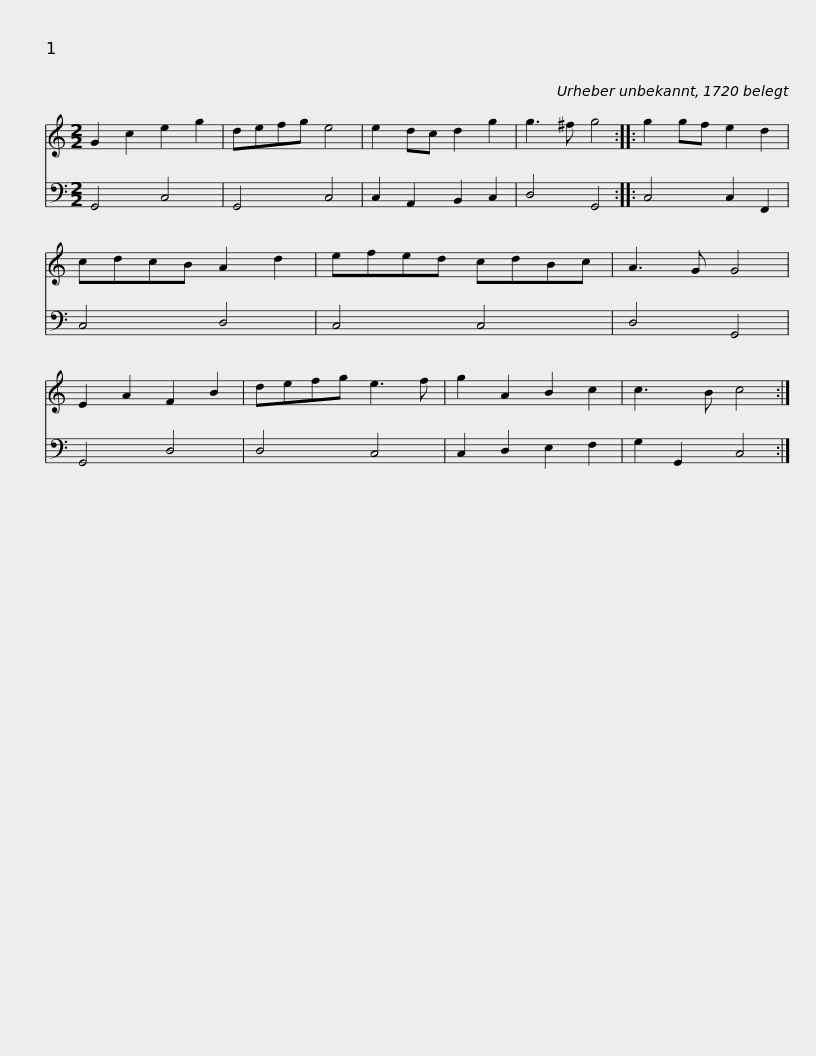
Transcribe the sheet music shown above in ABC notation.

X:1
%%score 1 2
L:1/8
M:2/2
I:linebreak $
K:C
V:1 treble
V:2 bass
V:1
 G2 c2 e2 g2 | defg e4 | e2 dc d2 g2 | g3 ^f g4 :: g2 gf e2 d2 | %5
 cdcB A2 d2 | efed cdBc | A3 G G4 |$ E2 A2 F2 B2 | defg e3 f | %10
 g2 A2 B2 c2 | c3 B c4 :| %12
V:2
 G,,4 C,4 | G,,4 C,4 | C,2 A,,2 B,,2 C,2 | D,4 G,,4 :: C,4 C,2 F,,2 | %5
 C,4 D,4 | C,4 C,4 | D,4 G,,4 |$ G,,4 D,4 | D,4 C,4 | %10
 C,2 D,2 E,2 F,2 | G,2 G,,2 C,4 :| %12
